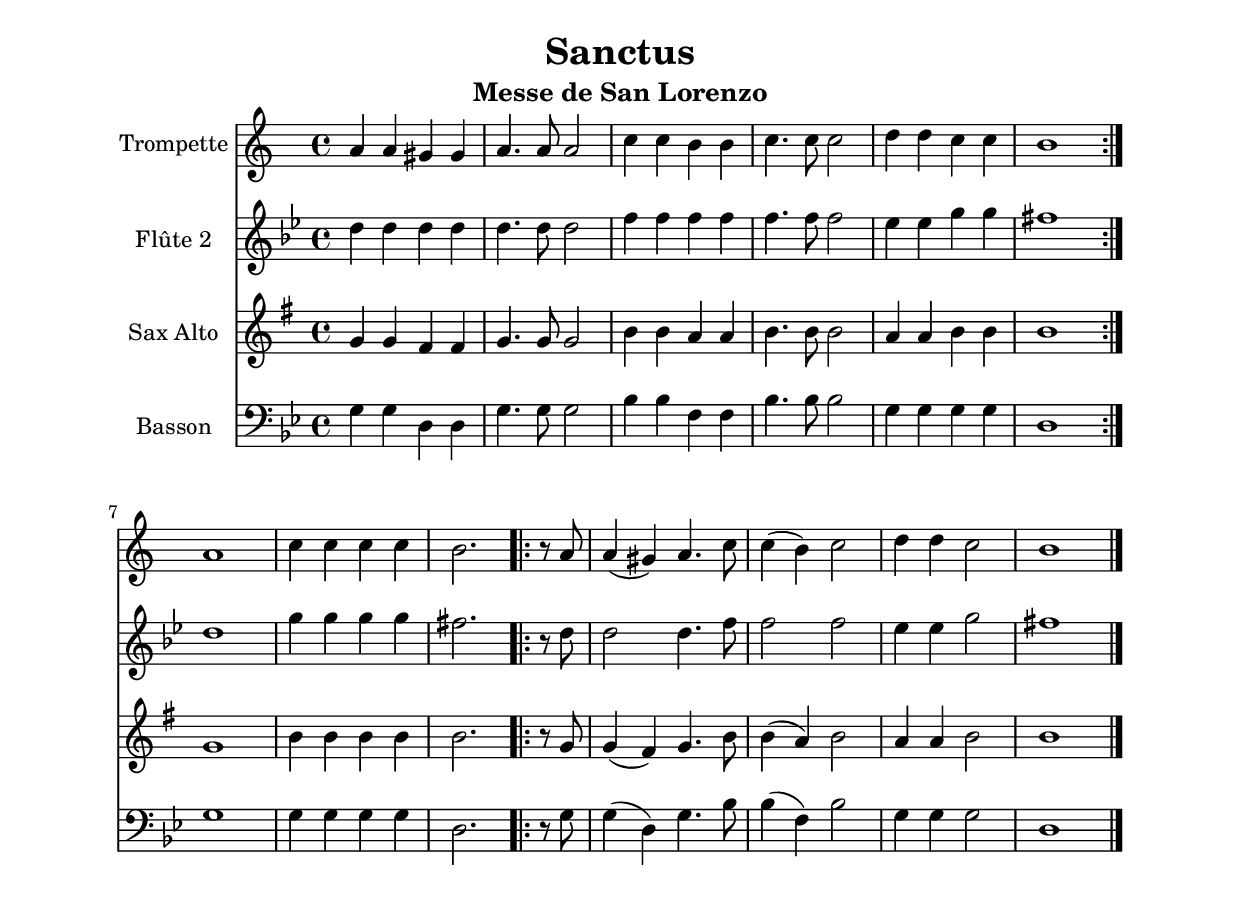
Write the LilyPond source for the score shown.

\version "2.22.1"
\language "italiano"

\header {
  title = "Sanctus"
  subtitle = "Messe de San Lorenzo"
}

global = {
  \key sol \minor
  \time 4/4
}

sopranoChorus = \relative do'' {
    \global
    \repeat volta 2
    {
      sol4 sol fad fad
      sol4. sol8 sol2
      sib4 sib la la
      sib4. sib8 sib2
      do4 do sib sib
      la1
    }
    sol1
    sib4 sib sib sib
    la2.
    \repeat volta 2
    {
      r8 sol
      sol4( fad) sol4. sib8
      sib4( la) sib2
      do4 do sib2
      la1
    }
    \bar "|."
}
  
altoChorus = \relative do' {
    \global
    re4 re re re
    re4. re8 re2
    fa4 fa fa fa
    fa4. fa8 fa2
    mib4 mib sol sol
    fad1
    
    re1
    sol4 sol sol sol
    fad2. r8 re8
    
    re2 re4. fa8 
    fa2 fa2
    mib4 mib sol2
    fad1
}
  
tenorChorus = \relative do' {
    \global
    sib4 sib la la
    sib4. sib8 sib2
    re4 re do do
    re4. re8 re2
    do4 do re re
    re1
    
    sib1
    re4 re re re
    re2. r8 sib8
    
    sib4( la) sib4. re8
    re4( do) re2
    do4 do re2
    re1
  }
    
bassChorus = 
  \relative do' {
    \global
    sol4 sol re re
    sol4. sol8 sol2
    sib4 sib fa fa
    sib4. sib8 sib2
    sol4 sol sol sol
    re1
    
    sol1
    sol4 sol sol sol
    re2. r8 sol8
    
    sol4( re) sol4. sib8
    sib4( fa) sib2
    sol4 sol sol2
    re1
  }

\include "../../../../utilities.ly"

\book{
  \paper {
    left-margin = 20\mm
    right-margin = 20\mm
    top-margin = 20\mm
    bottom-margin = 20\mm
  }
  
  \score {
    <<
      \new Staff \with { instrumentName = "Trompette"} {\forTrumpet{ \sopranoChorus } }
      \new Staff \with { instrumentName = "Flûte 2"} {\forFlute{ \altoChorus } }
      \new Staff \with { instrumentName = "Sax Alto"} {\forSaxophoneAlto{ \tenorChorus } }
      \new Staff \with { instrumentName = "Basson"} { \clef bass \bassChorus }
    >>
    \layout { 
      indent = 2\cm
      ragged-right = ##f
      \override BreathingSign.text = \markup { \musicglyph "comma" }
    }
  }
}
